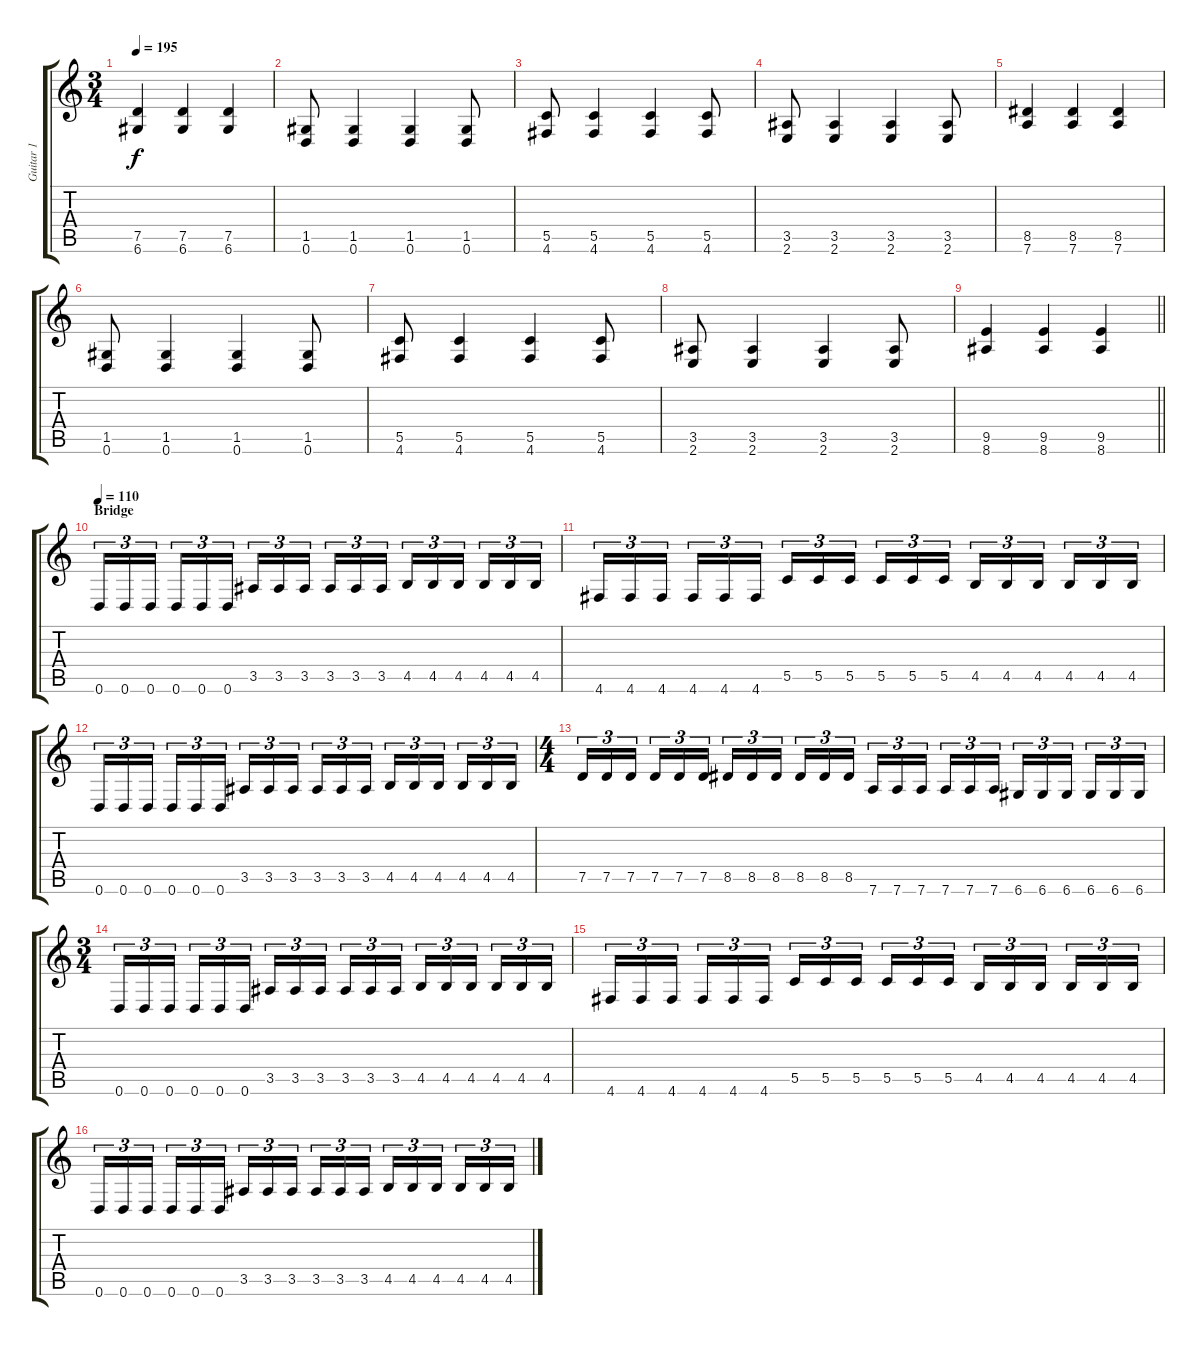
\track ("Guitar 1" "Guitar 1") {instrument distortionguitar}
\staff {score tabs}
\tuning (D4 A3 F3 C3 G2 D2) {hide}
\ts (3 4)
\tempo 195
\clef g2
\ks c
(7.5 6.6).4{dy f} (7.5 6.6).4 (7.5 6.6).4 |
(1.5 0.6).8 (1.5 0.6).4 (1.5 0.6).4 (1.5 0.6).8 |
(5.5 4.6).8 (5.5 4.6).4 (5.5 4.6).4 (5.5 4.6).8 |
(3.5 2.6).8 (3.5 2.6).4 (3.5 2.6).4 (3.5 2.6).8 |
(8.5 7.6).4 (8.5 7.6).4 (8.5 7.6).4 |
(1.5 0.6).8 (1.5 0.6).4 (1.5 0.6).4 (1.5 0.6).8 |
(5.5 4.6).8 (5.5 4.6).4 (5.5 4.6).4 (5.5 4.6).8 |
(3.5 2.6).8 (3.5 2.6).4 (3.5 2.6).4 (3.5 2.6).8 |
\barLineRight lightlight
(9.5 8.6).4 (9.5 8.6).4 (9.5 8.6).4 |
\section ("" "Bridge")
\tempo 110
0.6.16{tu (3 2)} 0.6.16{tu (3 2)} 0.6.16{tu (3 2) beam splitsecondary} 0.6.16{tu (3 2)} 0.6.16{tu (3 2)} 0.6.16{tu (3 2)} 3.5.16{tu (3 2)} 3.5.16{tu (3 2)} 3.5.16{tu (3 2) beam splitsecondary} 3.5.16{tu (3 2)} 3.5.16{tu (3 2)} 3.5.16{tu (3 2)} 4.5.16{tu (3 2)} 4.5.16{tu (3 2)} 4.5.16{tu (3 2) beam splitsecondary} 4.5.16{tu (3 2)} 4.5.16{tu (3 2)} 4.5.16{tu (3 2)} |
4.6.16{tu (3 2)} 4.6.16{tu (3 2)} 4.6.16{tu (3 2) beam splitsecondary} 4.6.16{tu (3 2)} 4.6.16{tu (3 2)} 4.6.16{tu (3 2)} 5.5.16{tu (3 2)} 5.5.16{tu (3 2)} 5.5.16{tu (3 2) beam splitsecondary} 5.5.16{tu (3 2)} 5.5.16{tu (3 2)} 5.5.16{tu (3 2)} 4.5.16{tu (3 2)} 4.5.16{tu (3 2)} 4.5.16{tu (3 2) beam splitsecondary} 4.5.16{tu (3 2)} 4.5.16{tu (3 2)} 4.5.16{tu (3 2)} |
0.6.16{tu (3 2)} 0.6.16{tu (3 2)} 0.6.16{tu (3 2) beam splitsecondary} 0.6.16{tu (3 2)} 0.6.16{tu (3 2)} 0.6.16{tu (3 2)} 3.5.16{tu (3 2)} 3.5.16{tu (3 2)} 3.5.16{tu (3 2) beam splitsecondary} 3.5.16{tu (3 2)} 3.5.16{tu (3 2)} 3.5.16{tu (3 2)} 4.5.16{tu (3 2)} 4.5.16{tu (3 2)} 4.5.16{tu (3 2) beam splitsecondary} 4.5.16{tu (3 2)} 4.5.16{tu (3 2)} 4.5.16{tu (3 2)} |
\ts (4 4)
7.5.16{tu (3 2)} 7.5.16{tu (3 2)} 7.5.16{tu (3 2) beam splitsecondary} 7.5.16{tu (3 2)} 7.5.16{tu (3 2)} 7.5.16{tu (3 2)} 8.5.16{tu (3 2)} 8.5.16{tu (3 2)} 8.5.16{tu (3 2) beam splitsecondary} 8.5.16{tu (3 2)} 8.5.16{tu (3 2)} 8.5.16{tu (3 2)} 7.6.16{tu (3 2)} 7.6.16{tu (3 2)} 7.6.16{tu (3 2) beam splitsecondary} 7.6.16{tu (3 2)} 7.6.16{tu (3 2)} 7.6.16{tu (3 2)} 6.6.16{tu (3 2)} 6.6.16{tu (3 2)} 6.6.16{tu (3 2) beam splitsecondary} 6.6.16{tu (3 2)} 6.6.16{tu (3 2)} 6.6.16{tu (3 2)} |
\ts (3 4)
0.6.16{tu (3 2)} 0.6.16{tu (3 2)} 0.6.16{tu (3 2) beam splitsecondary} 0.6.16{tu (3 2)} 0.6.16{tu (3 2)} 0.6.16{tu (3 2)} 3.5.16{tu (3 2)} 3.5.16{tu (3 2)} 3.5.16{tu (3 2) beam splitsecondary} 3.5.16{tu (3 2)} 3.5.16{tu (3 2)} 3.5.16{tu (3 2)} 4.5.16{tu (3 2)} 4.5.16{tu (3 2)} 4.5.16{tu (3 2) beam splitsecondary} 4.5.16{tu (3 2)} 4.5.16{tu (3 2)} 4.5.16{tu (3 2)} |
4.6.16{tu (3 2)} 4.6.16{tu (3 2)} 4.6.16{tu (3 2) beam splitsecondary} 4.6.16{tu (3 2)} 4.6.16{tu (3 2)} 4.6.16{tu (3 2)} 5.5.16{tu (3 2)} 5.5.16{tu (3 2)} 5.5.16{tu (3 2) beam splitsecondary} 5.5.16{tu (3 2)} 5.5.16{tu (3 2)} 5.5.16{tu (3 2)} 4.5.16{tu (3 2)} 4.5.16{tu (3 2)} 4.5.16{tu (3 2) beam splitsecondary} 4.5.16{tu (3 2)} 4.5.16{tu (3 2)} 4.5.16{tu (3 2)} |
0.6.16{tu (3 2)} 0.6.16{tu (3 2)} 0.6.16{tu (3 2) beam splitsecondary} 0.6.16{tu (3 2)} 0.6.16{tu (3 2)} 0.6.16{tu (3 2)} 3.5.16{tu (3 2)} 3.5.16{tu (3 2)} 3.5.16{tu (3 2) beam splitsecondary} 3.5.16{tu (3 2)} 3.5.16{tu (3 2)} 3.5.16{tu (3 2)} 4.5.16{tu (3 2)} 4.5.16{tu (3 2)} 4.5.16{tu (3 2) beam splitsecondary} 4.5.16{tu (3 2)} 4.5.16{tu (3 2)} 4.5.16{tu (3 2)}
